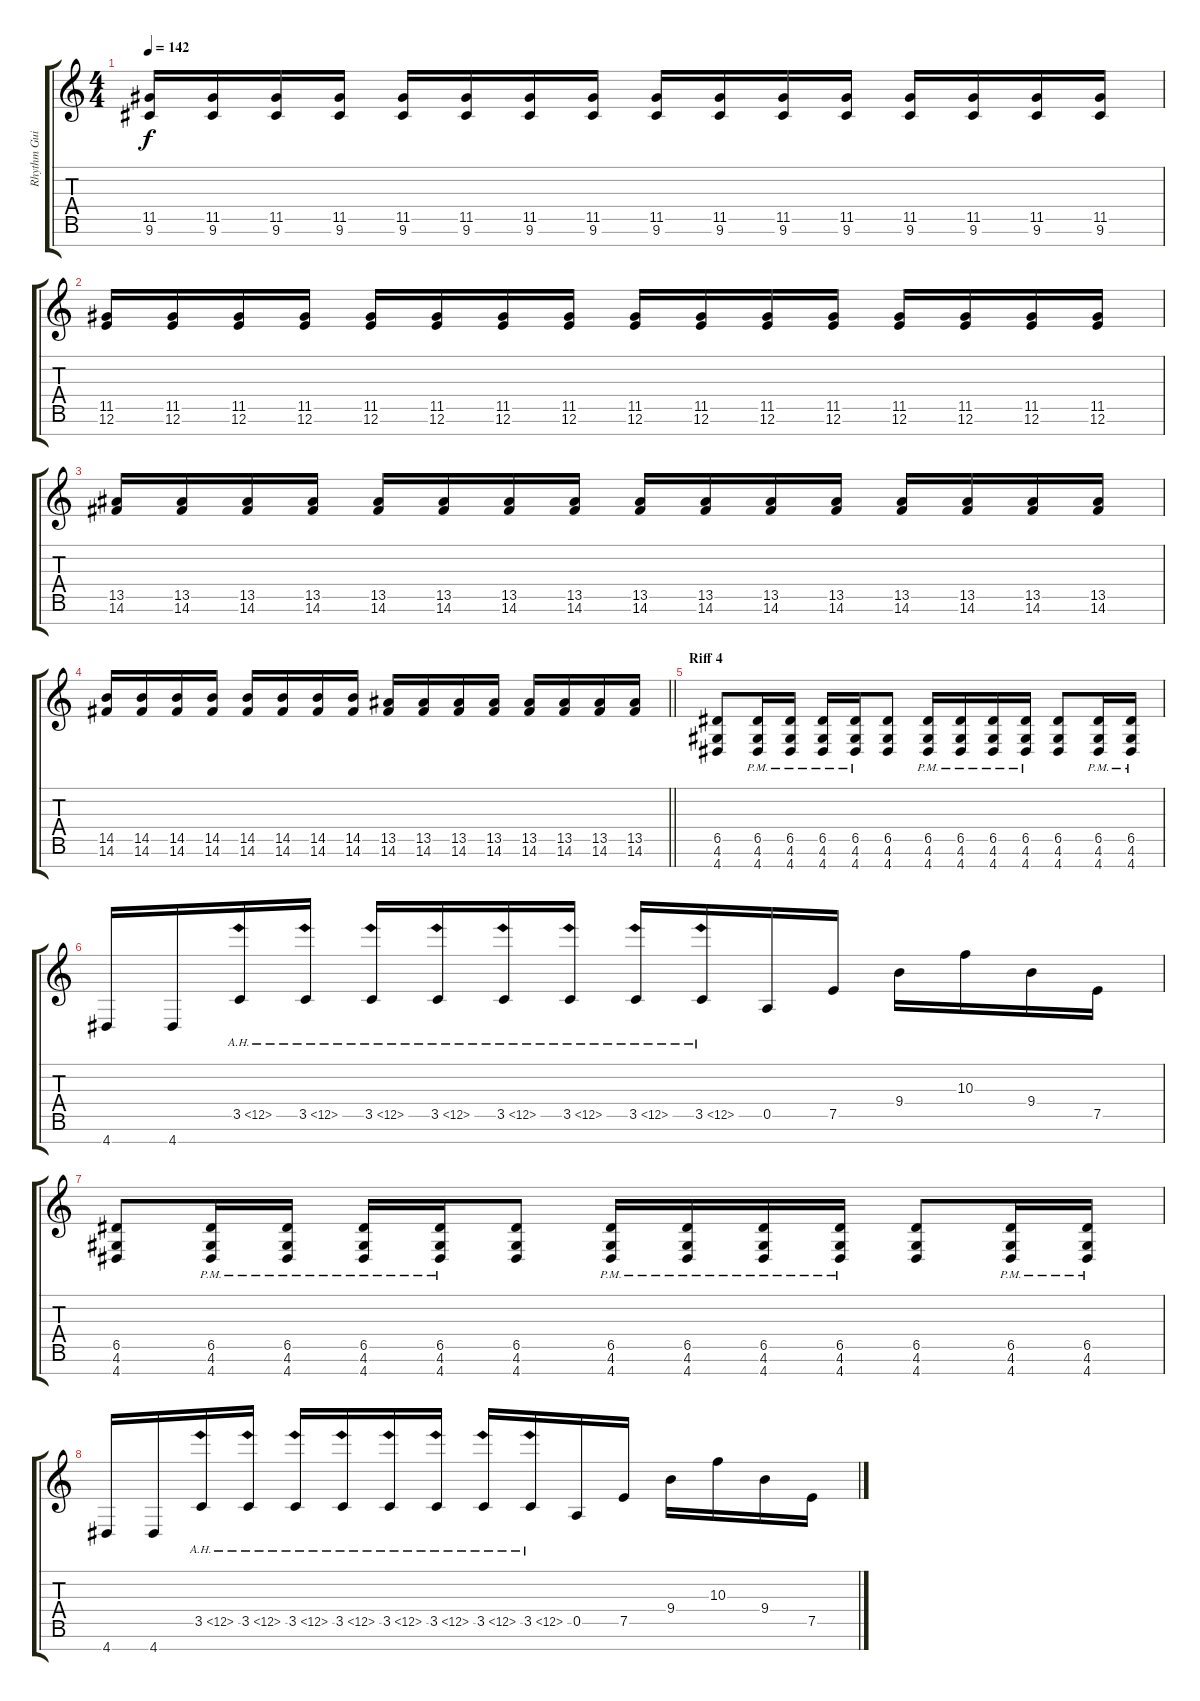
\track ("Rhythm Guitar 2" "Rhythm Gui") {instrument overdrivenguitar}
\staff {score tabs}
\tuning (E4 B3 G3 D3 A2 E2 B1) {hide}
\ts (4 4)
\tempo 142
\clef g2
\ks c
(11.5 9.6).16{dy f} (11.5 9.6).16 (11.5 9.6).16 (11.5 9.6).16 (11.5 9.6).16 (11.5 9.6).16 (11.5 9.6).16 (11.5 9.6).16 (11.5 9.6).16 (11.5 9.6).16 (11.5 9.6).16 (11.5 9.6).16 (11.5 9.6).16 (11.5 9.6).16 (11.5 9.6).16 (11.5 9.6).16 |
(11.5 12.6).16 (11.5 12.6).16 (11.5 12.6).16 (11.5 12.6).16 (11.5 12.6).16 (11.5 12.6).16 (11.5 12.6).16 (11.5 12.6).16 (11.5 12.6).16 (11.5 12.6).16 (11.5 12.6).16 (11.5 12.6).16 (11.5 12.6).16 (11.5 12.6).16 (11.5 12.6).16 (11.5 12.6).16 |
(13.5 14.6).16 (13.5 14.6).16 (13.5 14.6).16 (13.5 14.6).16 (13.5 14.6).16 (13.5 14.6).16 (13.5 14.6).16 (13.5 14.6).16 (13.5 14.6).16 (13.5 14.6).16 (13.5 14.6).16 (13.5 14.6).16 (13.5 14.6).16 (13.5 14.6).16 (13.5 14.6).16 (13.5 14.6).16 |
\barLineRight lightlight
(14.5 14.6).16 (14.5 14.6).16 (14.5 14.6).16 (14.5 14.6).16 (14.5 14.6).16 (14.5 14.6).16 (14.5 14.6).16 (14.5 14.6).16 (13.5 14.6).16 (13.5 14.6).16 (13.5 14.6).16 (13.5 14.6).16 (13.5 14.6).16 (13.5 14.6).16 (13.5 14.6).16 (13.5 14.6).16 |
\section ("" "Riff 4")
(6.5 4.6 4.7).8 (6.5{pm} 4.6{pm} 4.7{pm}).16 (6.5{pm} 4.6{pm} 4.7{pm}).16 (6.5{pm} 4.6{pm} 4.7{pm}).16 (6.5{pm} 4.6{pm} 4.7{pm}).16 (6.5 4.6 4.7).8 (6.5{pm} 4.6{pm} 4.7{pm}).16 (6.5{pm} 4.6{pm} 4.7{pm}).16 (6.5{pm} 4.6{pm} 4.7{pm}).16 (6.5{pm} 4.6{pm} 4.7{pm}).16 (6.5 4.6 4.7).8 (6.5{pm} 4.6{pm} 4.7{pm}).16 (6.5{pm} 4.6{pm} 4.7{pm}).16 |
4.7.16 4.7.16 3.5{ah 9}.16 3.5{ah 9}.16 3.5{ah 9}.16 3.5{ah 9}.16 3.5{ah 9}.16 3.5{ah 9}.16 3.5{ah 9}.16 3.5{ah 9}.16 0.5.16 7.5.16 9.4.16 10.3.16 9.4.16 7.5.16 |
(6.5 4.6 4.7).8 (6.5{pm} 4.6{pm} 4.7{pm}).16 (6.5{pm} 4.6{pm} 4.7{pm}).16 (6.5{pm} 4.6{pm} 4.7{pm}).16 (6.5{pm} 4.6{pm} 4.7{pm}).16 (6.5 4.6 4.7).8 (6.5{pm} 4.6{pm} 4.7{pm}).16 (6.5{pm} 4.6{pm} 4.7{pm}).16 (6.5{pm} 4.6{pm} 4.7{pm}).16 (6.5{pm} 4.6{pm} 4.7{pm}).16 (6.5 4.6 4.7).8 (6.5{pm} 4.6{pm} 4.7{pm}).16 (6.5{pm} 4.6{pm} 4.7{pm}).16 |
4.7.16 4.7.16 3.5{ah 9}.16 3.5{ah 9}.16 3.5{ah 9}.16 3.5{ah 9}.16 3.5{ah 9}.16 3.5{ah 9}.16 3.5{ah 9}.16 3.5{ah 9}.16 0.5.16 7.5.16 9.4.16 10.3.16 9.4.16 7.5.16
